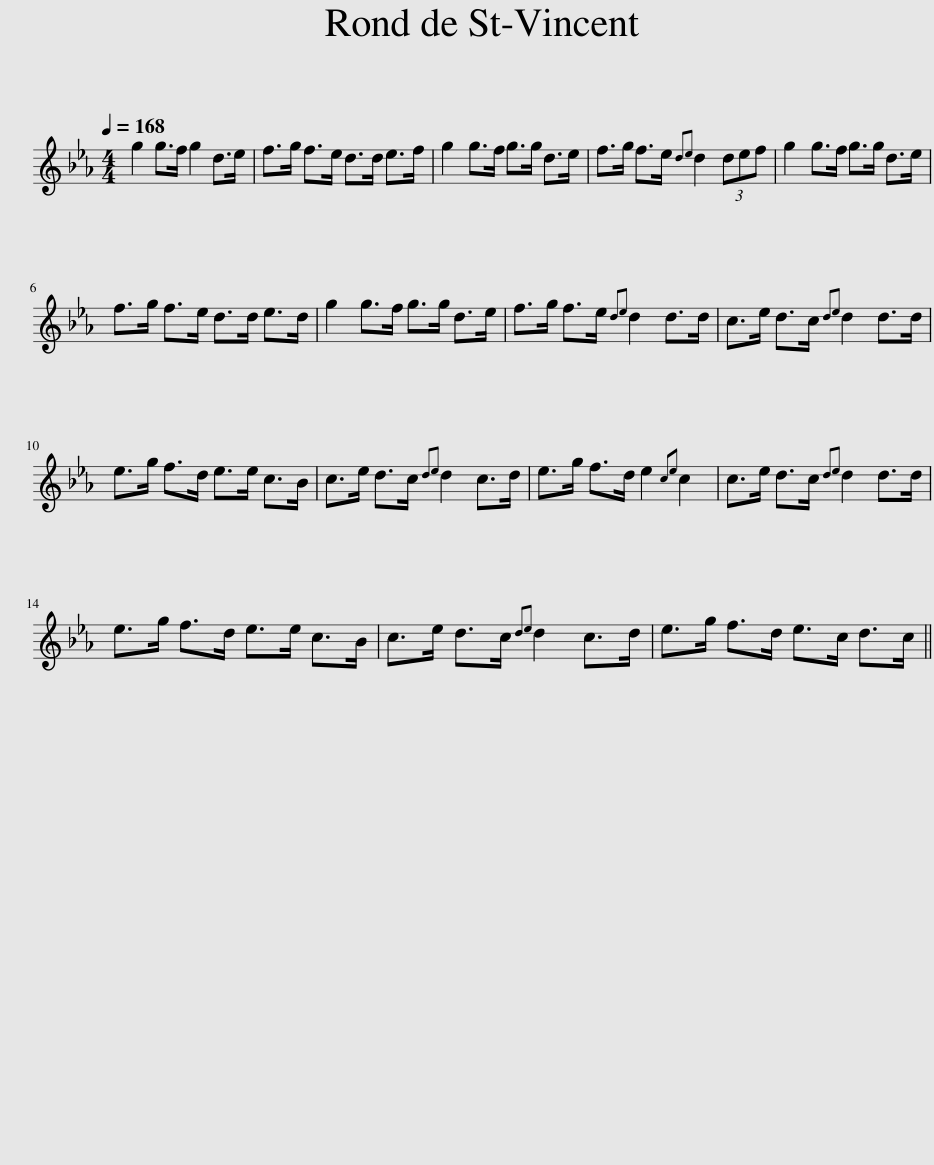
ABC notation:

X:1
L:1/8
Q:1/4=168
M:4/4
I:linebreak $
K:Cmin
V:1 treble
V:1
 g2 g>f g2 d>e | f>g f>e d>d e>f | g2 g>f g>g d>e | f>g f>e{de} d2 (3def | g2 g>f g>g d>e |$ %5
 f>g f>e d>d e>d | g2 g>f g>g d>e | f>g f>e{de} d2 d>d | c>e d>c{de} d2 d>d |$ e>g f>d e>e c>B | %10
 c>e d>c{de} d2 c>d | e>g f>d e2{ce} c2 | c>e d>c{de} d2 d>d |$ e>g f>d e>e c>B | c>e d>c{de} d2 c>d | %15
 e>g f>d e>c d>c || %16
